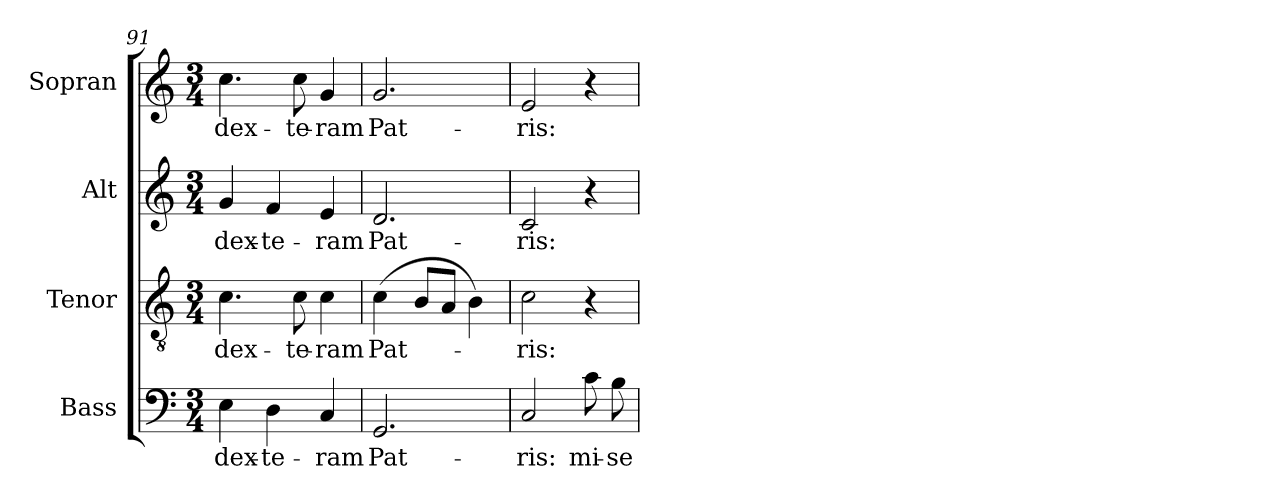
**kern	**text	**kern	**text	**kern	**text	**kern	**text
*part4	*part4	*part3	*part3	*part2	*part2	*part1	*part1
*staff4	*staff4	*staff3	*staff3	*staff2	*staff2	*staff1	*staff1
*I"Bass	*	*I"Tenor	*	*I"Alt	*	*I"Sopran	*
*I'B.	*	*I'T.	*	*I'A.	*	*I'S.	*
*clefF4	*	*clefGv2	*	*clefG2	*	*clefG2	*
*k[]	*	*k[]	*	*k[]	*	*k[]	*
*C:	*	*C:	*	*C:	*	*C:	*
*M3/4	*	*M3/4	*	*M3/4	*	*M3/4	*
=91	=91	=91	=91	=91	=91	=91	=91
!	!LO:LY:b	!	!LO:LY:b	!	!LO:LY:b	!	!LO:LY:b
4E\	dex-	4.c\	dex-	4g/	dex-	4.cc\	dex-
!	!LO:LY:b	!	!	!	!LO:LY:b	!	!
4D\	-te-	.	.	4f/	-te-	.	.
!	!	!	!LO:LY:b	!	!	!	!LO:LY:b
.	.	8c\	-te-	.	.	8cc\	-te-
!	!LO:LY:b	!	!LO:LY:b	!	!LO:LY:b	!	!LO:LY:b
4C/	-ram	4c\	-ram	4e/	-ram	4g/	-ram
=92	=92	=92	=92	=92	=92	=92	=92
!	!LO:LY:b	!	!LO:LY:b	!	!LO:LY:b	!	!LO:LY:b
2.GG/	Pat-	(>4c\	Pat-	2.d/	Pat-	2.g/	Pat-
.	.	8B/L	.	.	.	.	.
.	.	8A/J	.	.	.	.	.
.	.	4B\)	.	.	.	.	.
!!LO:LB:g=z
=93	=93	=93	=93	=93	=93	=93	=93
!	!LO:LY:b	!	!LO:LY:b	!	!LO:LY:b	!	!LO:LY:b
2C/	-ris:	2c\	-ris:	2c/	-ris:	2e/	-ris:
!	!LO:LY:b	!	!	!	!	!	!
8c\	mi-	4r	.	4r	.	4r	.
!	!LO:LY:b	!	!	!	!	!	!
8B\	-se-	.	.	.	.	.	.
=	=	=	=	=	=	=	=
*-	*-	*-	*-	*-	*-	*-	*-
